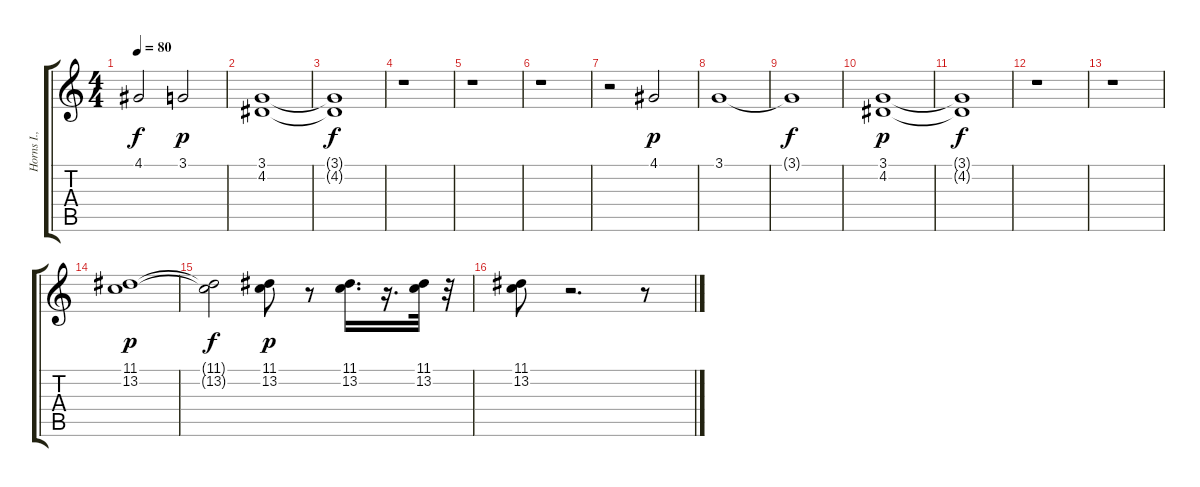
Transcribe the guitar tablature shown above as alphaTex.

\track ("Horns I., II. Es" "Horns I., ") {instrument frenchhorn}
\staff {score tabs}
\tuning (E4 B3 G3 D3 A2 E2) {hide}
\ts (4 4)
\tempo 80
\clef g2
\ks c
4.1{t}.2{dy f} 3.1.2{dy p} |
(3.1 4.2).1 |
(3.1{t} 4.2{t}).1{dy f} |
r.1 |
r.1 |
r.1 |
r.2 4.1.2{dy p} |
3.1.1 |
3.1{t}.1{dy f} |
(3.1 4.2).1{dy p} |
(3.1{t} 4.2{t}).1{dy f} |
r.1 |
r.1 |
(11.1 13.2).1{dy p} |
(11.1{t} 13.2{t}).2{dy f} (11.1 13.2).8{dy p} r.8 (11.1 13.2).16{d} r.16{d} (11.1 13.2).32 r.32 |
(11.1 13.2).8 r.2{d} r.8
